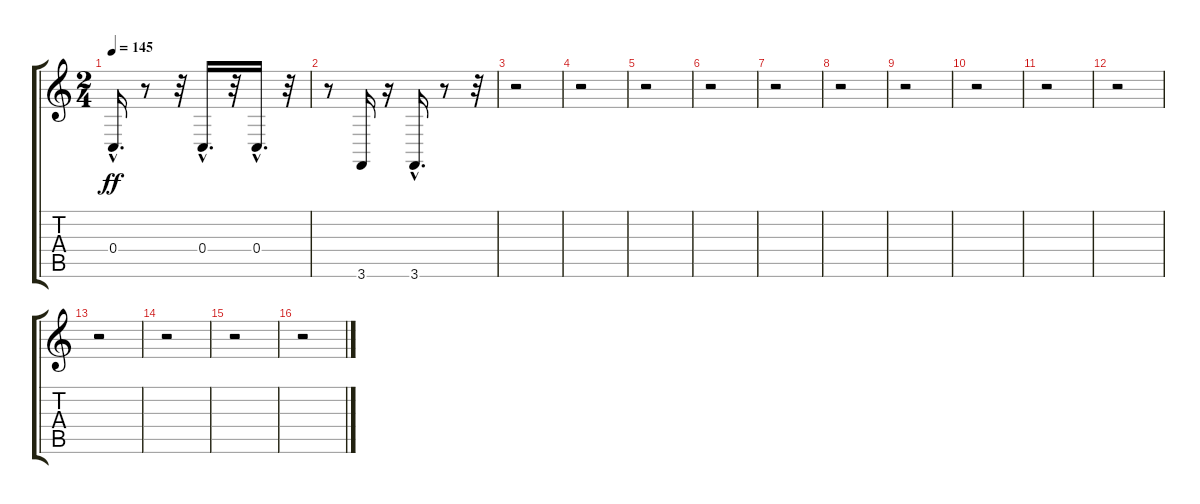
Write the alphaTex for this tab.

\track "" {instrument baritonesax}
\staff {score tabs}
\tuning (D4 A3 F3 C3 G2 D2) {hide}
\ts (2 4)
\tempo 145
\clef g2
\ks c
0.4{hac}.16{d dy ff} r.8 r.32 0.4{hac}.16{d} r.32 0.4{hac}.16{d} r.32 |
r.8 3.6.16 r.16 3.6{hac}.16{d} r.8 r.32 |
r.2 |
r.2 |
r.2 |
r.2 |
r.2 |
r.2 |
r.2 |
r.2 |
r.2 |
r.2 |
r.2 |
r.2 |
r.2 |
r.2
